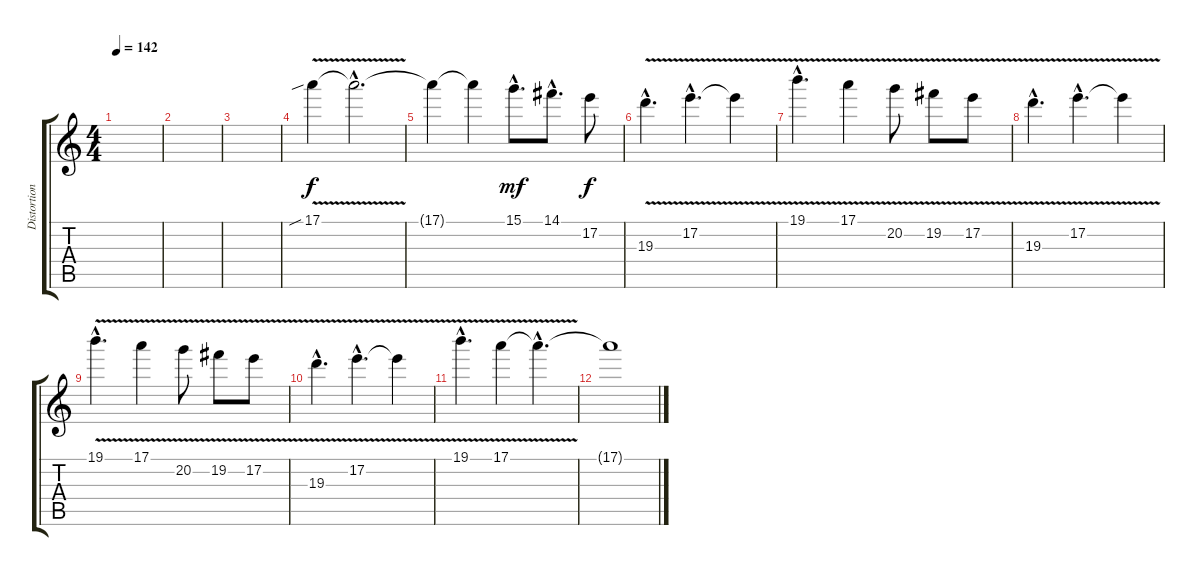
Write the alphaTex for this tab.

\track ("Distortion" "Distortion") {instrument overdrivenguitar}
\staff {score tabs}
\tuning (E4 B3 G3 D3 A2 E2) {hide}
\ts (4 4)
\tempo 142
\clef g2
\ks c
|
|
|
17.1{v sib}.4 17.1{hac t}.2{d} |
17.1{t}.4 17.1{t}.4 15.1{hac}.8{d dy mf} 14.1{hac}.8{d} 17.2.8{dy f} |
19.3{v hac}.4{d} 17.2{v hac}.4{d} 17.2{t}.4 |
19.1{v hac}.4{d} 17.1{v}.4 20.2{v}.8 19.2{v}.8 17.2{v}.8 |
19.3{v hac}.4{d} 17.2{v hac}.4{d} 17.2{t}.4 |
19.1{v hac}.4{d} 17.1{v}.4 20.2{v}.8 19.2{v}.8 17.2{v}.8 |
19.3{v hac}.4{d} 17.2{v hac}.4{d} 17.2{t}.4 |
19.1{v hac}.4{d} 17.1{v}.4 17.1{hac t}.4{d} |
17.1{t}.1
